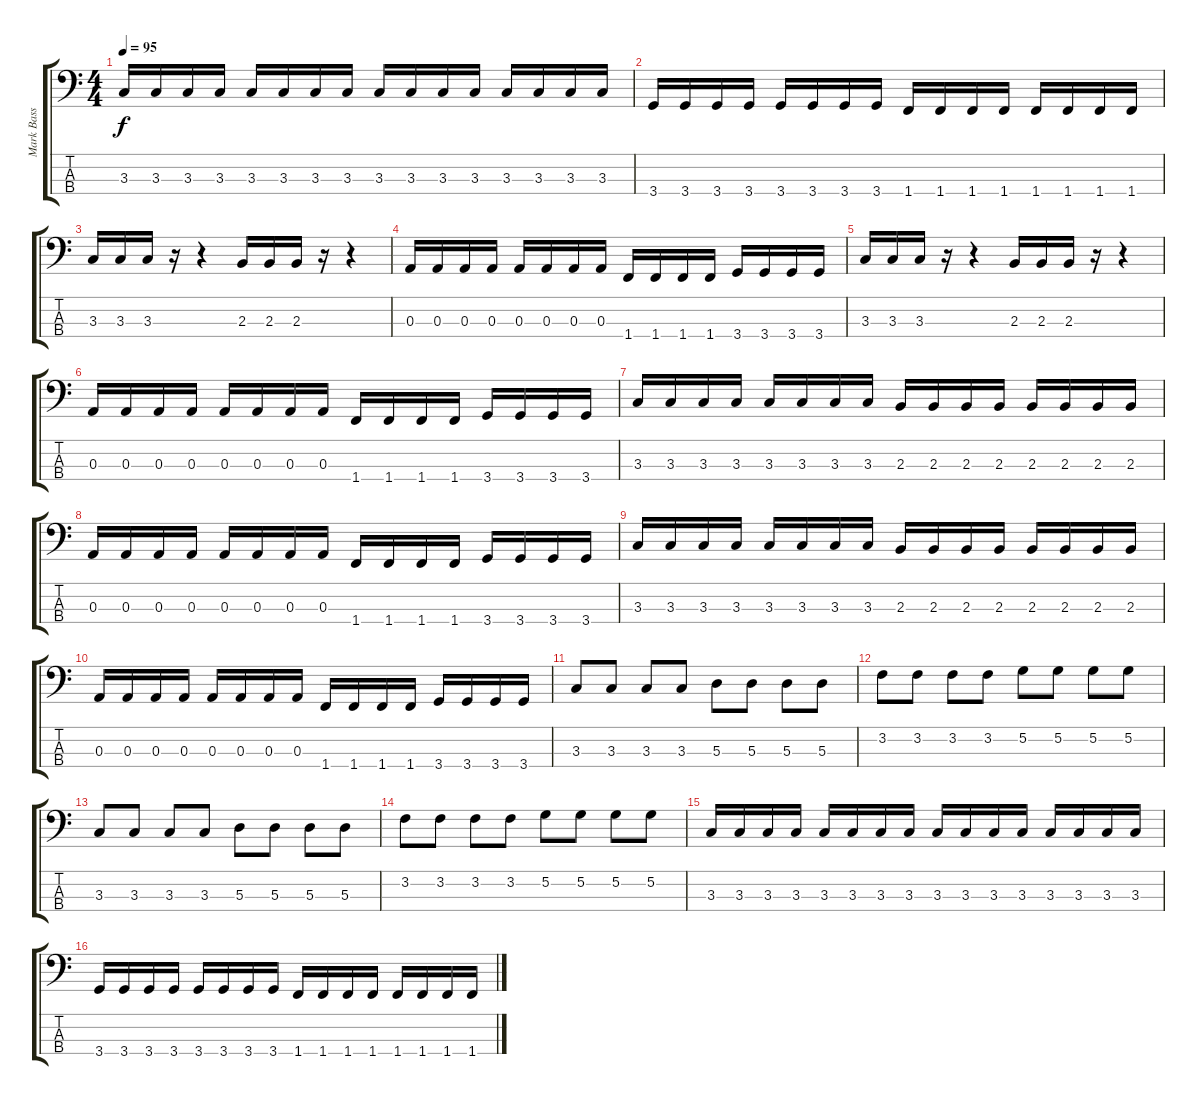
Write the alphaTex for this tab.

\track ("Mark Bass" "Mark Bass") {instrument electricbasspick}
\staff {score tabs}
\tuning (G2 D2 A1 E1) {hide}
\ts (4 4)
\tempo 95
\clef f4
\ks c
3.3.16{dy f} 3.3.16 3.3.16 3.3.16 3.3.16 3.3.16 3.3.16 3.3.16 3.3.16 3.3.16 3.3.16 3.3.16 3.3.16 3.3.16 3.3.16 3.3.16 |
3.4.16 3.4.16 3.4.16 3.4.16 3.4.16 3.4.16 3.4.16 3.4.16 1.4.16 1.4.16 1.4.16 1.4.16 1.4.16 1.4.16 1.4.16 1.4.16 |
3.3.16 3.3.16 3.3.16 r.16 r.4 2.3.16 2.3.16 2.3.16 r.16 r.4 |
0.3.16 0.3.16 0.3.16 0.3.16 0.3.16 0.3.16 0.3.16 0.3.16 1.4.16 1.4.16 1.4.16 1.4.16 3.4.16 3.4.16 3.4.16 3.4.16 |
3.3.16 3.3.16 3.3.16 r.16 r.4 2.3.16 2.3.16 2.3.16 r.16 r.4 |
0.3.16 0.3.16 0.3.16 0.3.16 0.3.16 0.3.16 0.3.16 0.3.16 1.4.16 1.4.16 1.4.16 1.4.16 3.4.16 3.4.16 3.4.16 3.4.16 |
3.3.16 3.3.16 3.3.16 3.3.16 3.3.16 3.3.16 3.3.16 3.3.16 2.3.16 2.3.16 2.3.16 2.3.16 2.3.16 2.3.16 2.3.16 2.3.16 |
0.3.16 0.3.16 0.3.16 0.3.16 0.3.16 0.3.16 0.3.16 0.3.16 1.4.16 1.4.16 1.4.16 1.4.16 3.4.16 3.4.16 3.4.16 3.4.16 |
3.3.16 3.3.16 3.3.16 3.3.16 3.3.16 3.3.16 3.3.16 3.3.16 2.3.16 2.3.16 2.3.16 2.3.16 2.3.16 2.3.16 2.3.16 2.3.16 |
0.3.16 0.3.16 0.3.16 0.3.16 0.3.16 0.3.16 0.3.16 0.3.16 1.4.16 1.4.16 1.4.16 1.4.16 3.4.16 3.4.16 3.4.16 3.4.16 |
3.3.8 3.3.8 3.3.8 3.3.8 5.3.8 5.3.8 5.3.8 5.3.8 |
3.2.8 3.2.8 3.2.8 3.2.8 5.2.8 5.2.8 5.2.8 5.2.8 |
3.3.8 3.3.8 3.3.8 3.3.8 5.3.8 5.3.8 5.3.8 5.3.8 |
3.2.8 3.2.8 3.2.8 3.2.8 5.2.8 5.2.8 5.2.8 5.2.8 |
3.3.16 3.3.16 3.3.16 3.3.16 3.3.16 3.3.16 3.3.16 3.3.16 3.3.16 3.3.16 3.3.16 3.3.16 3.3.16 3.3.16 3.3.16 3.3.16 |
3.4.16 3.4.16 3.4.16 3.4.16 3.4.16 3.4.16 3.4.16 3.4.16 1.4.16 1.4.16 1.4.16 1.4.16 1.4.16 1.4.16 1.4.16 1.4.16
